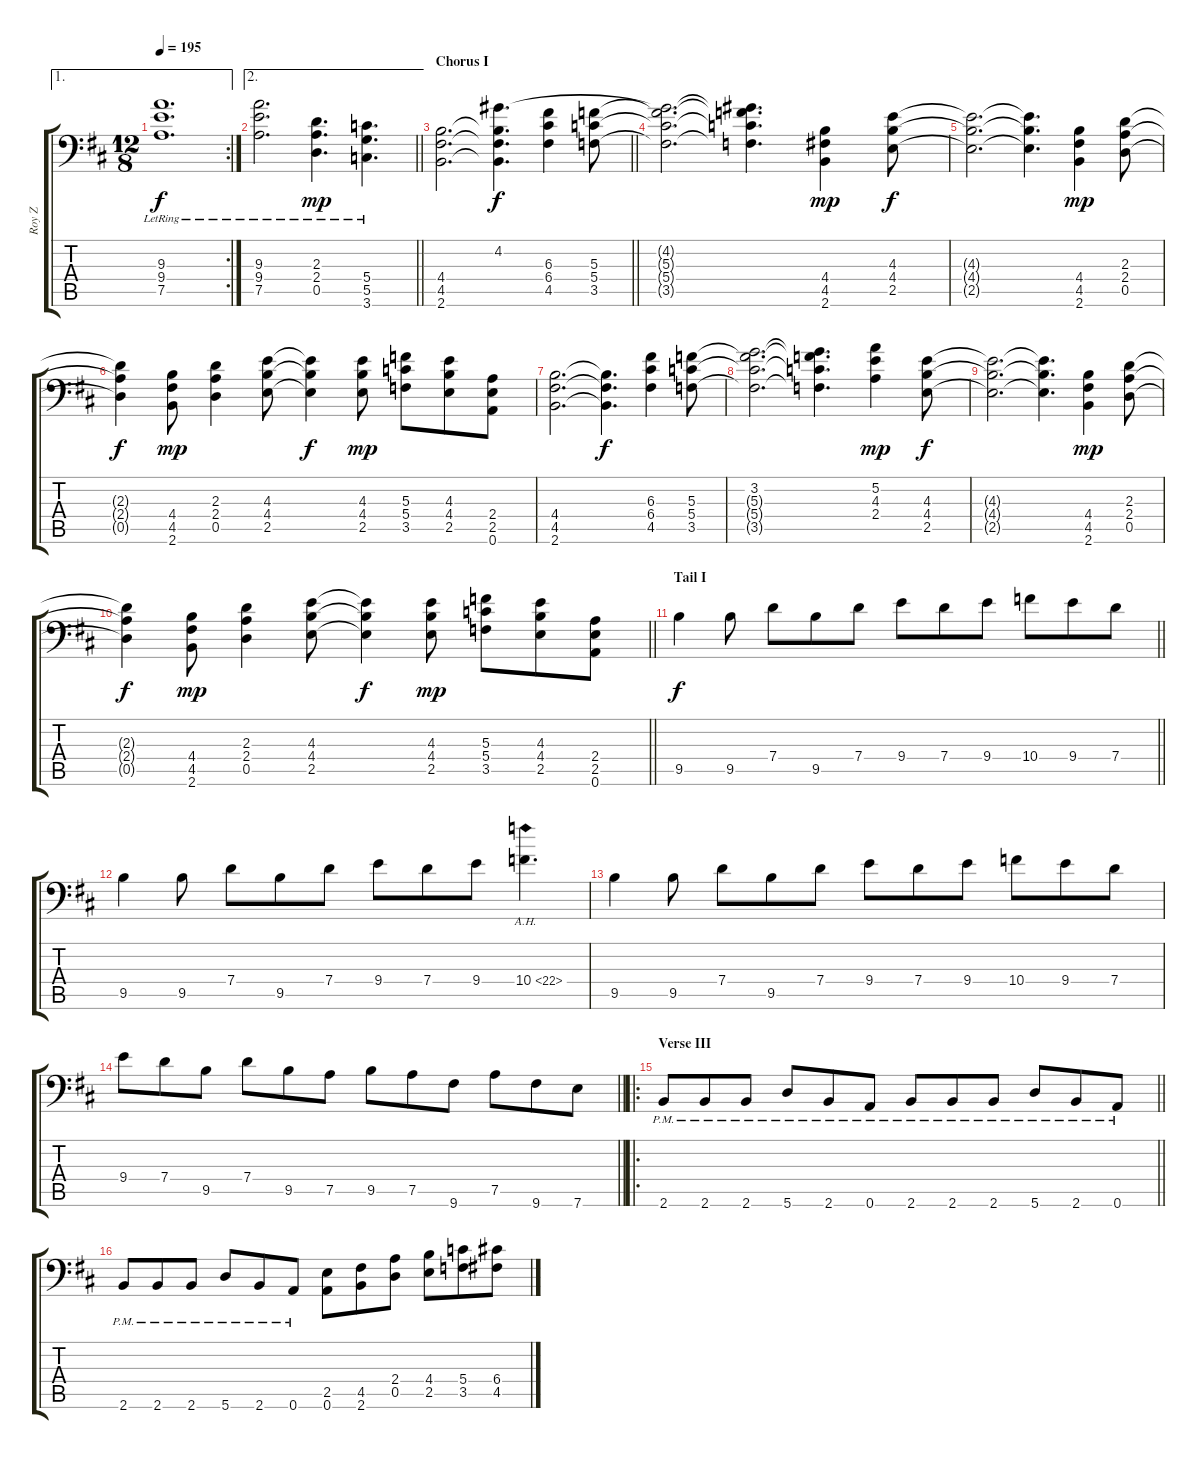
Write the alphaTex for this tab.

\track ("Roy Z" "Roy Z") {instrument distortionguitar}
\staff {score tabs}
\tuning (A3 E3 C3 G2 D2 A1) {hide}
\ae 1
\rc 2
\ts (12 8)
\tempo 195
\clef f4
\ks d
(9.3{lr} 9.4{lr} 7.5{lr}).1{d dy f} |
\ae 2
\barLineRight lightlight
(9.3{lr} 9.4{lr} 7.5{lr}).2{d} (2.3{lr} 2.4{lr} 0.5{lr}).4{d dy mp} (5.4{lr} 5.5{lr} 3.6{lr}).4{d} |
\section ("" "Chorus I")
\barLineRight lightlight
(4.4 4.5 2.6).2{d} (4.2 4.4{t} 4.5{t} 2.6{t}).4{d dy f} (6.3 6.4 4.5).4 (5.3 5.4 3.5).8 |
(4.2{t} 5.3{t} 5.4{t} 3.5{t}).2{d} (4.2{t} 5.3{t} 5.4{t} 3.5{t}).4{d} (4.4 4.5 2.6).4{dy mp} (4.3 4.4 2.5).8{dy f} |
(4.3{t} 4.4{t} 2.5{t}).2{d} (4.3{t} 4.4{t} 2.5{t}).4{d} (4.4 4.5 2.6).4{dy mp} (2.3 2.4 0.5).8 |
(2.3{t} 2.4{t} 0.5{t}).4{dy f} (4.4 4.5 2.6).8{dy mp} (2.3 2.4 0.5).4 (4.3 4.4 2.5).8 (4.3{t} 4.4{t} 2.5{t}).4{dy f} (4.3 4.4 2.5).8{dy mp} (5.3 5.4 3.5).8 (4.3 4.4 2.5).8 (2.4 2.5 0.6).8 |
(4.4 4.5 2.6).2{d} (4.4{t} 4.5{t} 2.6{t}).4{d dy f} (6.3 6.4 4.5).4 (5.3 5.4 3.5).8 |
(3.2 5.3{t} 5.4{t} 3.5{t}).2{d} (3.2{t} 5.3{t} 5.4{t} 3.5{t}).4{d} (5.2 4.3 2.4).4{dy mp} (4.3 4.4 2.5).8{dy f} |
(4.3{t} 4.4{t} 2.5{t}).2{d} (4.3{t} 4.4{t} 2.5{t}).4{d} (4.4 4.5 2.6).4{dy mp} (2.3 2.4 0.5).8 |
\barLineRight lightlight
(2.3{t} 2.4{t} 0.5{t}).4{dy f} (4.4 4.5 2.6).8{dy mp} (2.3 2.4 0.5).4 (4.3 4.4 2.5).8 (4.3{t} 4.4{t} 2.5{t}).4{dy f} (4.3 4.4 2.5).8{dy mp} (5.3 5.4 3.5).8 (4.3 4.4 2.5).8 (2.4 2.5 0.6).8 |
\section ("" "Tail I")
\barLineRight lightlight
9.5.4{dy f} 9.5.8 7.4.8 9.5.8 7.4.8 9.4.8 7.4.8 9.4.8 10.4.8 9.4.8 7.4.8 |
9.5.4 9.5.8 7.4.8 9.5.8 7.4.8 9.4.8 7.4.8 9.4.8 10.4{ah 12}.4{d} |
9.5.4 9.5.8 7.4.8 9.5.8 7.4.8 9.4.8 7.4.8 9.4.8 10.4.8 9.4.8 7.4.8 |
\barLineRight lightlight
9.4.8 7.4.8 9.5.8 7.4.8 9.5.8 7.5.8 9.5.8 7.5.8 9.6.8 7.5.8 9.6.8 7.6.8 |
\ro
\section ("" "Verse III")
\barLineRight lightlight
2.6{pm}.8 2.6{pm}.8 2.6{pm}.8 5.6{pm}.8 2.6{pm}.8 0.6{pm}.8 2.6{pm}.8 2.6{pm}.8 2.6{pm}.8 5.6{pm}.8 2.6{pm}.8 0.6{pm}.8 |
2.6{pm}.8 2.6{pm}.8 2.6{pm}.8 5.6{pm}.8 2.6{pm}.8 0.6{pm}.8 (2.5 0.6).8 (4.5 2.6).8 (2.4 0.5).8 (4.4 2.5).8 (5.4 3.5).8 (6.4 4.5).8
